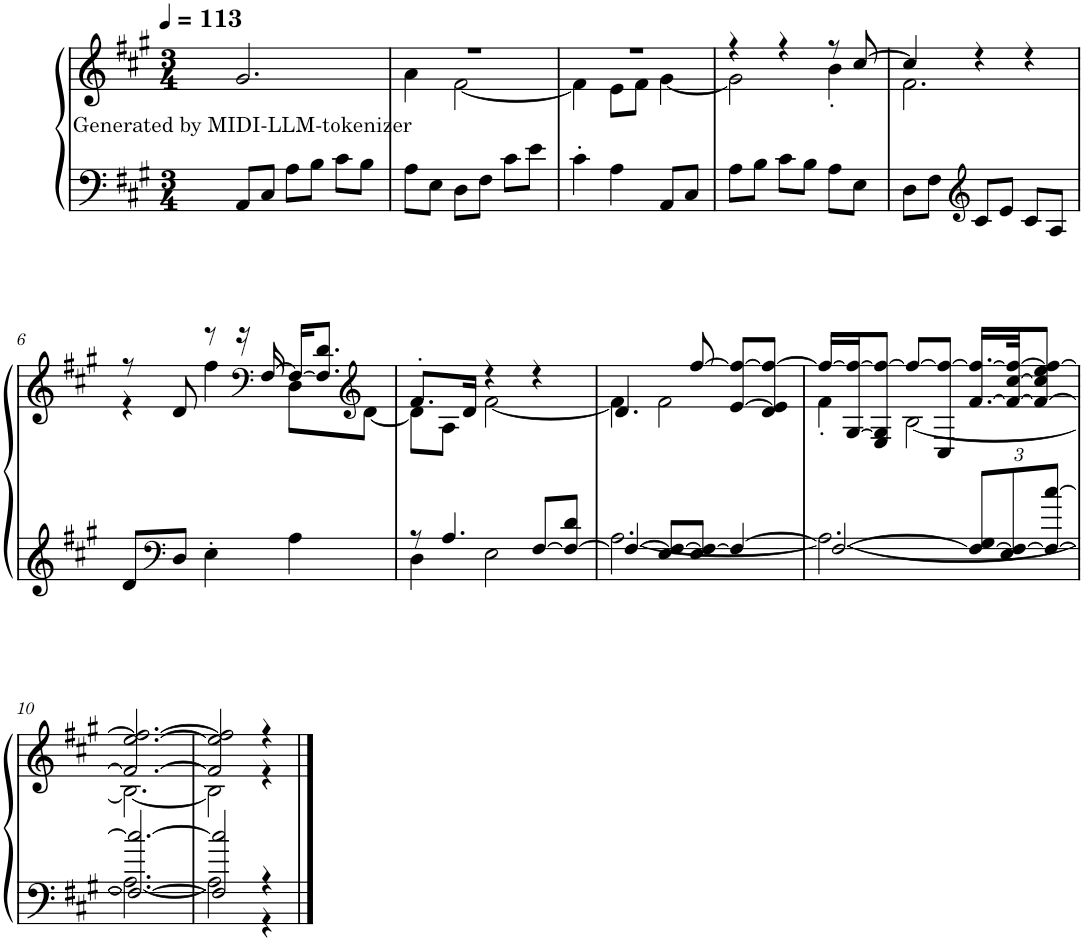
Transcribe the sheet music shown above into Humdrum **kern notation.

**kern	**kern	**text
*part1	*part1	*part1
*staff2	*staff1	*staff1
*I"Piano	*	*
*I'Pno.	*	*
*clefF4	*clefG2	*
*k[f#c#g#]	*k[f#c#g#]	*
*M3/4	*M3/4	*
*MM113	*MM113	*
=1	=1	=1
!	!	!LO:LY:b
8AA/L	2.g#/	Generated by MIDI-LLM-tokenizer
8C#/J	.	.
8A\L	.	.
8B\J	.	.
8c#\L	.	.
8B\J	.	.
=2	=2	=2
*	*^	*
8A\L	2.r	4a\	.
8E\J	.	.	.
8D\L	.	[2f#\	.
8F#\J	.	.	.
8c#\L	.	.	.
8e\J	.	.	.
=3	=3	=3	=3
4c#'\	2.r	4f#\]	.
4A\	.	8e\L	.
.	.	8f#\J	.
8AA/L	.	[4g#\	.
8C#/J	.	.	.
=4	=4	=4	=4
8A\L	4r	2g#\]	.
8B\J	.	.	.
8c#\L	4r	.	.
8B\J	.	.	.
8A\L	8r	4b'\	.
8E\J	[8cc#/	.	.
=5	=5	=5	=5
8D\L	4cc#/]	2.f#\	.
8F#\J	.	.	.
*clefG2	*	*	*
8c#/L	4r	.	.
8e/J	.	.	.
8c#/L	4r	.	.
8A/J	.	.	.
!!LO:LB:g=z	!!
=6	=6	=6	=6
8d/L	8r	4r	.
*clefF4	*	*	*
8D/J	8d/	.	.
4E'\	8r	4ff#\	.
.	16r	.	.
*	*clefF4	*	*
.	[16F#/	.	.
4A\	16F#/KL_	8D\L	.
.	8.F#/] 8.d/J	.	.
*	*clefG2	*	*
.	.	[8d\J	.
=7	=7	=7	=7
*^	*	*	*
8r	4D\	8.f#'/L	8d\L]	.
4.A/	.	.	8A\J	.
.	.	16d/Jk	.	.
.	2E\	4r	[2f#\	.
[8F#/L	.	4r	.	.
8F#/_ 8d/J	.	.	.	.
=8	=8	=8	=8	=8
4F#/_	[2.A\	4.d/	4f#\]	.
8E/ 8F#/_L	.	.	2f#\	.
8E/ 8F#/_J	.	[8ff#/	.	.
4F#/_	.	[8e/ 8ff#/_L	.	.
.	.	8d/ 8e/] 8ff#/_J	.	.
=9	=9	=9	=9	=9
2F#/_	2.A\_	16ff#/LL_	4f#'\	.
.	.	[16G#/ 16ff#/_J	.	.
.	.	8E/ 8G#/] 8ff#/_J	.	.
.	.	8ff#/L_	[2B\	.
.	.	8C#/ 8ff#/_J	.	.
*Xbrackettup	*	*	*	*
12F#/_ 12G#/L	.	[16.f#/ 16.ff#/_LL	.	.
12E/ 12F#/_	.	.	.	.
.	.	32f#/_ [32cc#/ 32ff#/_JK	.	.
.	.	8f#/_ 8cc#/] 8ee/ 8ff#/_J	.	.
12F#/_ [12cc#/J	.	.	.	.
!!LO:LB:g=z	!!
=10	=10	=10	=10	=10
2.F#/_ 2.cc#/_	2.A\_	2.f#/_ [2.ee/ 2.ff#/_	2.B\_	.
=11	=11	=11	=11	=11
2F#/] 2cc#/]	2A\]	2f#/] 2ee/] 2ff#/]	2B\]	.
4r	4r	4r	4r	.
*v	*v	*	*	*
*	*v	*v	*
==	==	==
*-	*-	*-
